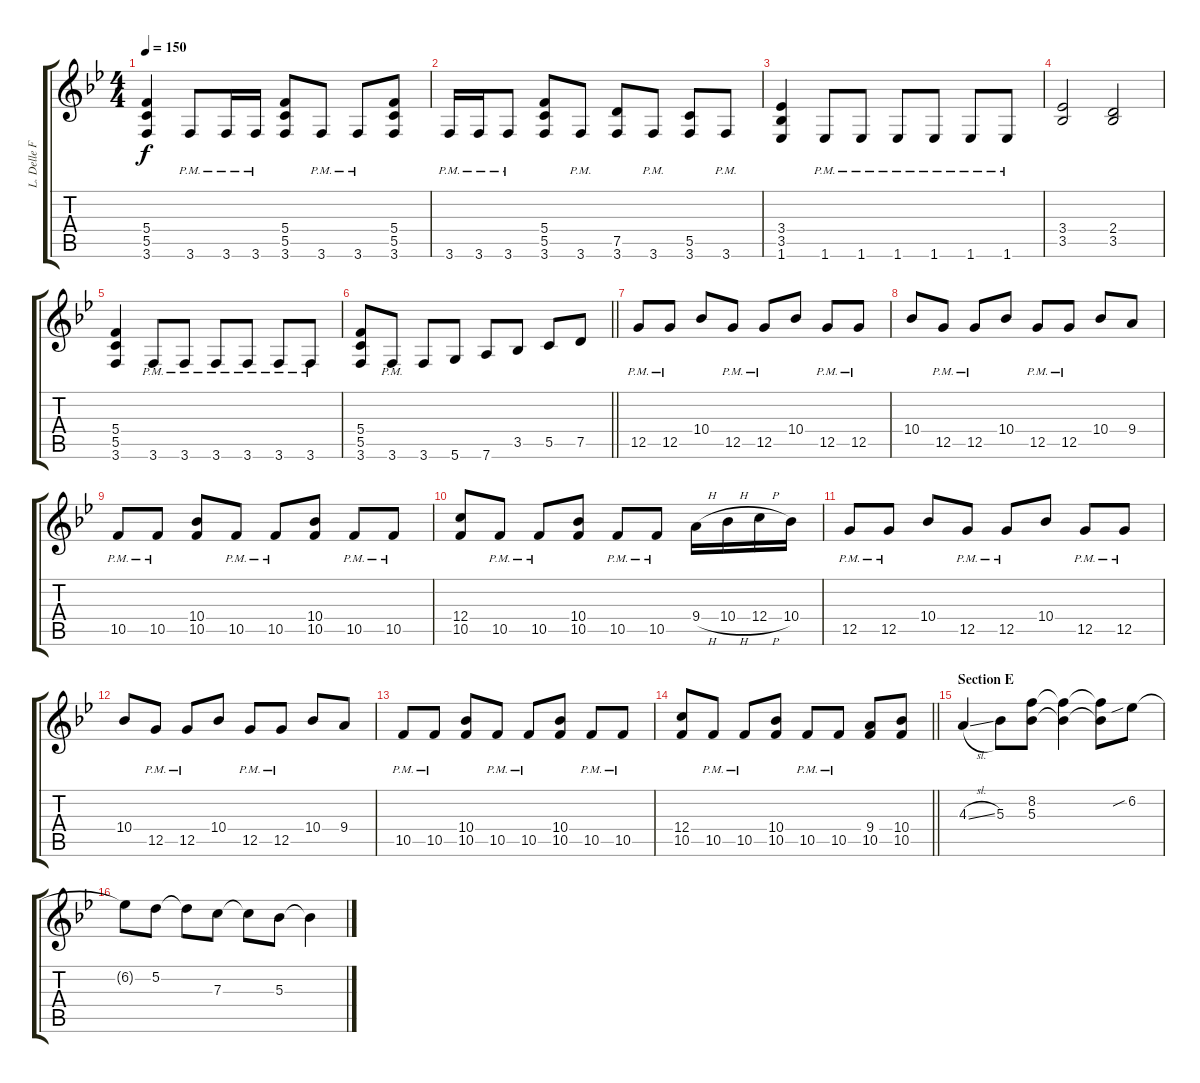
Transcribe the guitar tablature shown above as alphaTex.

\track ("L. Delle Fave (Dist. Guitar L)" "L. Delle F") {instrument overdrivenguitar}
\staff {score tabs}
\tuning (D4 A3 F3 C3 G2 D2) {hide}
\ts (4 4)
\tempo 150
\clef g2
\ks gminor
(5.4 5.5 3.6).4{dy f} 3.6{pm}.8 3.6{pm}.16 3.6{pm}.16 (5.4 5.5 3.6).8 3.6{pm}.8 3.6{pm}.8 (5.4 5.5 3.6).8 |
3.6{pm}.16 3.6{pm}.16 3.6{pm}.8 (5.4 5.5 3.6).8 3.6{pm}.8 (7.5 3.6).8 3.6{pm}.8 (5.5 3.6).8 3.6{pm}.8 |
(3.4 3.5 1.6).4 1.6{pm}.8 1.6{pm}.8 1.6{pm}.8 1.6{pm}.8 1.6{pm}.8 1.6{pm}.8 |
(3.4 3.5).2 (2.4 3.5).2 |
(5.4 5.5 3.6).4 3.6{pm}.8 3.6{pm}.8 3.6{pm}.8 3.6{pm}.8 3.6{pm}.8 3.6{pm}.8 |
\barLineRight lightlight
(5.4 5.5 3.6).8 3.6{pm}.8 3.6.8 5.6.8 7.6.8 3.5.8 5.5.8 7.5.8 |
12.5{pm}.8 12.5{pm}.8 10.4.8 12.5{pm}.8 12.5{pm}.8 10.4.8 12.5{pm}.8 12.5{pm}.8 |
10.4.8 12.5{pm}.8 12.5{pm}.8 10.4.8 12.5{pm}.8 12.5{pm}.8 10.4.8 9.4.8 |
10.5{pm}.8 10.5{pm}.8 (10.4 10.5).8 10.5{pm}.8 10.5{pm}.8 (10.4 10.5).8 10.5{pm}.8 10.5{pm}.8 |
(12.4 10.5).8 10.5{pm}.8 10.5{pm}.8 (10.4 10.5).8 10.5{pm}.8 10.5{pm}.8 9.4{h}.16 10.4{h}.16 12.4{h}.16 10.4.16 |
12.5{pm}.8 12.5{pm}.8 10.4.8 12.5{pm}.8 12.5{pm}.8 10.4.8 12.5{pm}.8 12.5{pm}.8 |
10.4.8 12.5{pm}.8 12.5{pm}.8 10.4.8 12.5{pm}.8 12.5{pm}.8 10.4.8 9.4.8 |
10.5{pm}.8 10.5{pm}.8 (10.4 10.5).8 10.5{pm}.8 10.5{pm}.8 (10.4 10.5).8 10.5{pm}.8 10.5{pm}.8 |
\barLineRight lightlight
(12.4 10.5).8 10.5{pm}.8 10.5{pm}.8 (10.4 10.5).8 10.5{pm}.8 10.5{pm}.8 (9.4 10.5).8 (10.4 10.5).8 |
\section ("" "Section E")
4.3{sl}.4 5.3.8 (8.2 5.3).8 (8.2{t} 5.3{t}).4 (8.2{t} 5.3{t}).8 6.2{sib}.8 |
6.2{t}.8 5.2.8 5.2{t}.8 7.3.8 7.3{t}.8 5.3.8 5.3{t}.4
